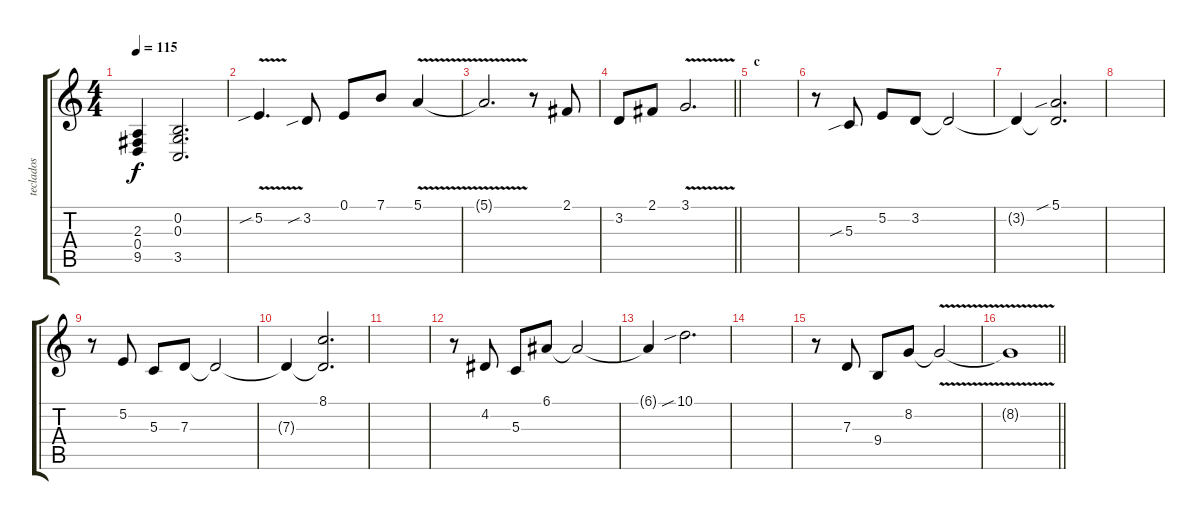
\track ("teclados" "teclados") {instrument lead2sawtooth}
\staff {score tabs}
\tuning (E4 B3 G3 D3 A2 E2) {hide}
\ts (4 4)
\tempo 115
\clef g2
\ks c
(2.3 0.4 9.5).4{dy f} (0.2 0.3 3.5).2{d} |
5.2{v sib}.4{d instrument lead2sawtooth} 3.2{sib}.8 0.1.8 7.1.8 5.1{v}.4 |
5.1{t}.2{d} r.8 2.1.8 |
\barLineRight lightlight
3.2.8 2.1.8 3.1{v}.2{d} |
\section ("" "c")
|
r.8 5.3{sib}.8 5.2.8 3.2.8 3.2{t}.2 |
3.2{t}.4 (5.1{sib} 3.2{t}).2{d} |
|
r.8 5.2.8 5.3.8 7.3.8 7.3{t}.2 |
7.3{t}.4 (8.1 7.3{t}).2{d} |
|
r.8 4.2.8 5.3.8 6.1.8 6.1{t}.2 |
6.1{t}.4 10.1{sib}.2{d} |
|
r.8 7.3.8 9.4.8 8.2.8 8.2{v t}.2 |
\barLineRight lightlight
8.2{t}.1
